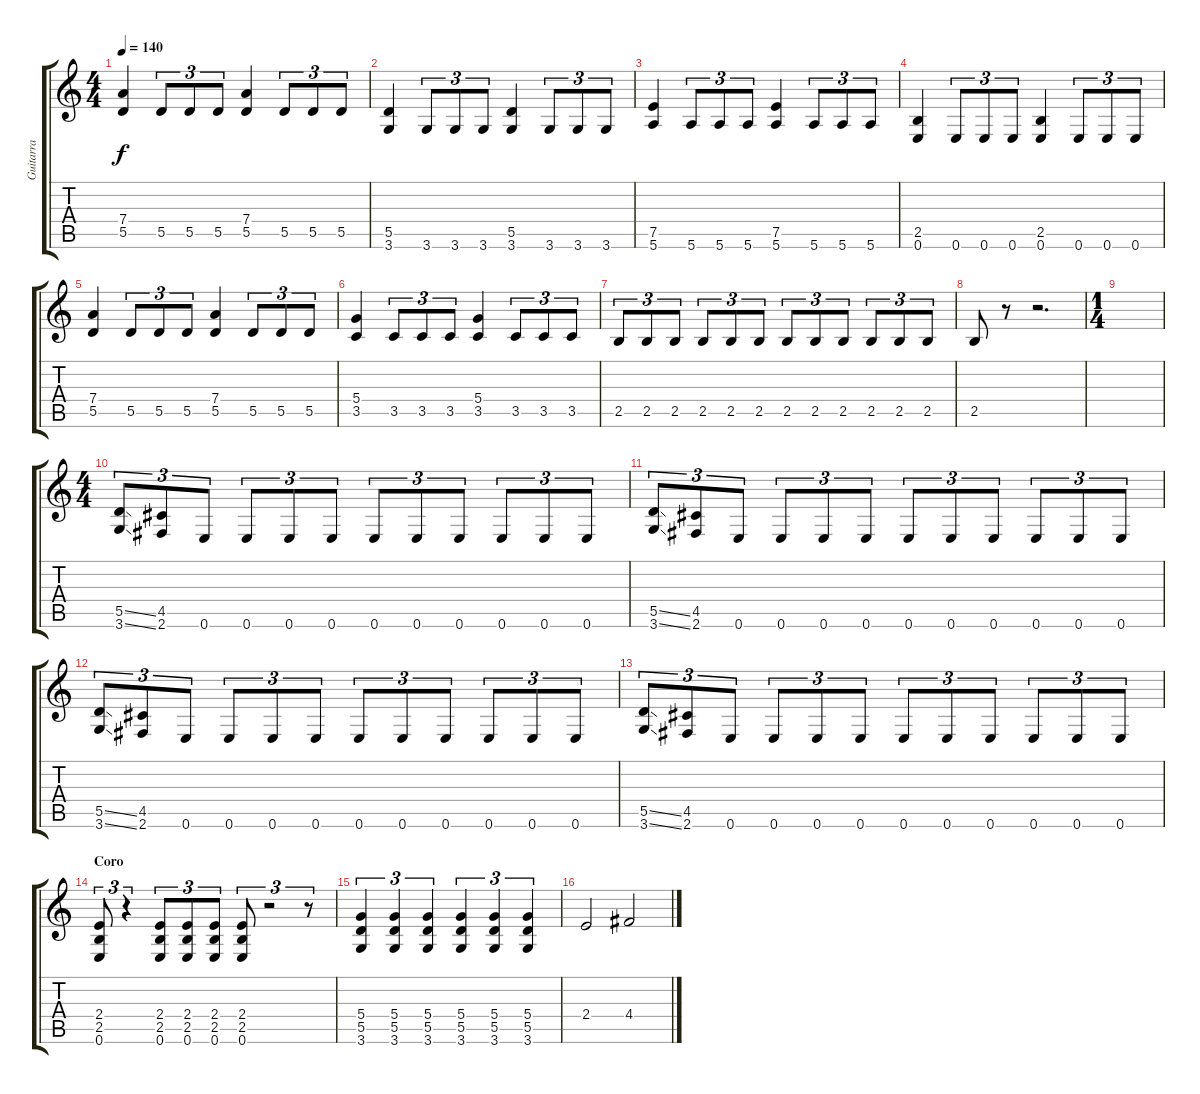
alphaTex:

\track ("Guitarra" "Guitarra") {instrument distortionguitar}
\staff {score tabs}
\tuning (E4 B3 G3 D3 A2 E2) {hide}
\ts (4 4)
\tempo 140
\clef g2
\ks c
(7.4 5.5).4{dy f} 5.5.8{tu (3 2)} 5.5.8{tu (3 2)} 5.5.8{tu (3 2)} (7.4 5.5).4 5.5.8{tu (3 2)} 5.5.8{tu (3 2)} 5.5.8{tu (3 2)} |
(5.5 3.6).4 3.6.8{tu (3 2)} 3.6.8{tu (3 2)} 3.6.8{tu (3 2)} (5.5 3.6).4 3.6.8{tu (3 2)} 3.6.8{tu (3 2)} 3.6.8{tu (3 2)} |
(7.5 5.6).4 5.6.8{tu (3 2)} 5.6.8{tu (3 2)} 5.6.8{tu (3 2)} (7.5 5.6).4 5.6.8{tu (3 2)} 5.6.8{tu (3 2)} 5.6.8{tu (3 2)} |
(2.5 0.6).4 0.6.8{tu (3 2)} 0.6.8{tu (3 2)} 0.6.8{tu (3 2)} (2.5 0.6).4 0.6.8{tu (3 2)} 0.6.8{tu (3 2)} 0.6.8{tu (3 2)} |
(7.4 5.5).4 5.5.8{tu (3 2)} 5.5.8{tu (3 2)} 5.5.8{tu (3 2)} (7.4 5.5).4 5.5.8{tu (3 2)} 5.5.8{tu (3 2)} 5.5.8{tu (3 2)} |
(5.4 3.5).4 3.5.8{tu (3 2)} 3.5.8{tu (3 2)} 3.5.8{tu (3 2)} (5.4 3.5).4 3.5.8{tu (3 2)} 3.5.8{tu (3 2)} 3.5.8{tu (3 2)} |
2.5.8{tu (3 2)} 2.5.8{tu (3 2)} 2.5.8{tu (3 2)} 2.5.8{tu (3 2)} 2.5.8{tu (3 2)} 2.5.8{tu (3 2)} 2.5.8{tu (3 2)} 2.5.8{tu (3 2)} 2.5.8{tu (3 2)} 2.5.8{tu (3 2)} 2.5.8{tu (3 2)} 2.5.8{tu (3 2)} |
2.5.8 r.8 r.2{d} |
\ts (1 4)
|
\ts (4 4)
(5.5{ss} 3.6{ss}).8{tu (3 2)} (4.5 2.6).8{tu (3 2)} 0.6.8{tu (3 2)} 0.6.8{tu (3 2)} 0.6.8{tu (3 2)} 0.6.8{tu (3 2)} 0.6.8{tu (3 2)} 0.6.8{tu (3 2)} 0.6.8{tu (3 2)} 0.6.8{tu (3 2)} 0.6.8{tu (3 2)} 0.6.8{tu (3 2)} |
(5.5{ss} 3.6{ss}).8{tu (3 2)} (4.5 2.6).8{tu (3 2)} 0.6.8{tu (3 2)} 0.6.8{tu (3 2)} 0.6.8{tu (3 2)} 0.6.8{tu (3 2)} 0.6.8{tu (3 2)} 0.6.8{tu (3 2)} 0.6.8{tu (3 2)} 0.6.8{tu (3 2)} 0.6.8{tu (3 2)} 0.6.8{tu (3 2)} |
(5.5{ss} 3.6{ss}).8{tu (3 2)} (4.5 2.6).8{tu (3 2)} 0.6.8{tu (3 2)} 0.6.8{tu (3 2)} 0.6.8{tu (3 2)} 0.6.8{tu (3 2)} 0.6.8{tu (3 2)} 0.6.8{tu (3 2)} 0.6.8{tu (3 2)} 0.6.8{tu (3 2)} 0.6.8{tu (3 2)} 0.6.8{tu (3 2)} |
(5.5{ss} 3.6{ss}).8{tu (3 2)} (4.5 2.6).8{tu (3 2)} 0.6.8{tu (3 2)} 0.6.8{tu (3 2)} 0.6.8{tu (3 2)} 0.6.8{tu (3 2)} 0.6.8{tu (3 2)} 0.6.8{tu (3 2)} 0.6.8{tu (3 2)} 0.6.8{tu (3 2)} 0.6.8{tu (3 2)} 0.6.8{tu (3 2)} |
\section ("" "Coro")
(2.4 2.5 0.6).8{tu (3 2)} r.4{tu (3 2)} (2.4 2.5 0.6).8{tu (3 2)} (2.4 2.5 0.6).8{tu (3 2)} (2.4 2.5 0.6).8{tu (3 2)} (2.4 2.5 0.6).8{tu (3 2)} r.2{tu (3 2)} r.8{tu (3 2)} |
(5.4 5.5 3.6).4{tu (3 2)} (5.4 5.5 3.6).4{tu (3 2)} (5.4 5.5 3.6).4{tu (3 2)} (5.4 5.5 3.6).4{tu (3 2)} (5.4 5.5 3.6).4{tu (3 2)} (5.4 5.5 3.6).4{tu (3 2)} |
2.4.2 4.4.2
